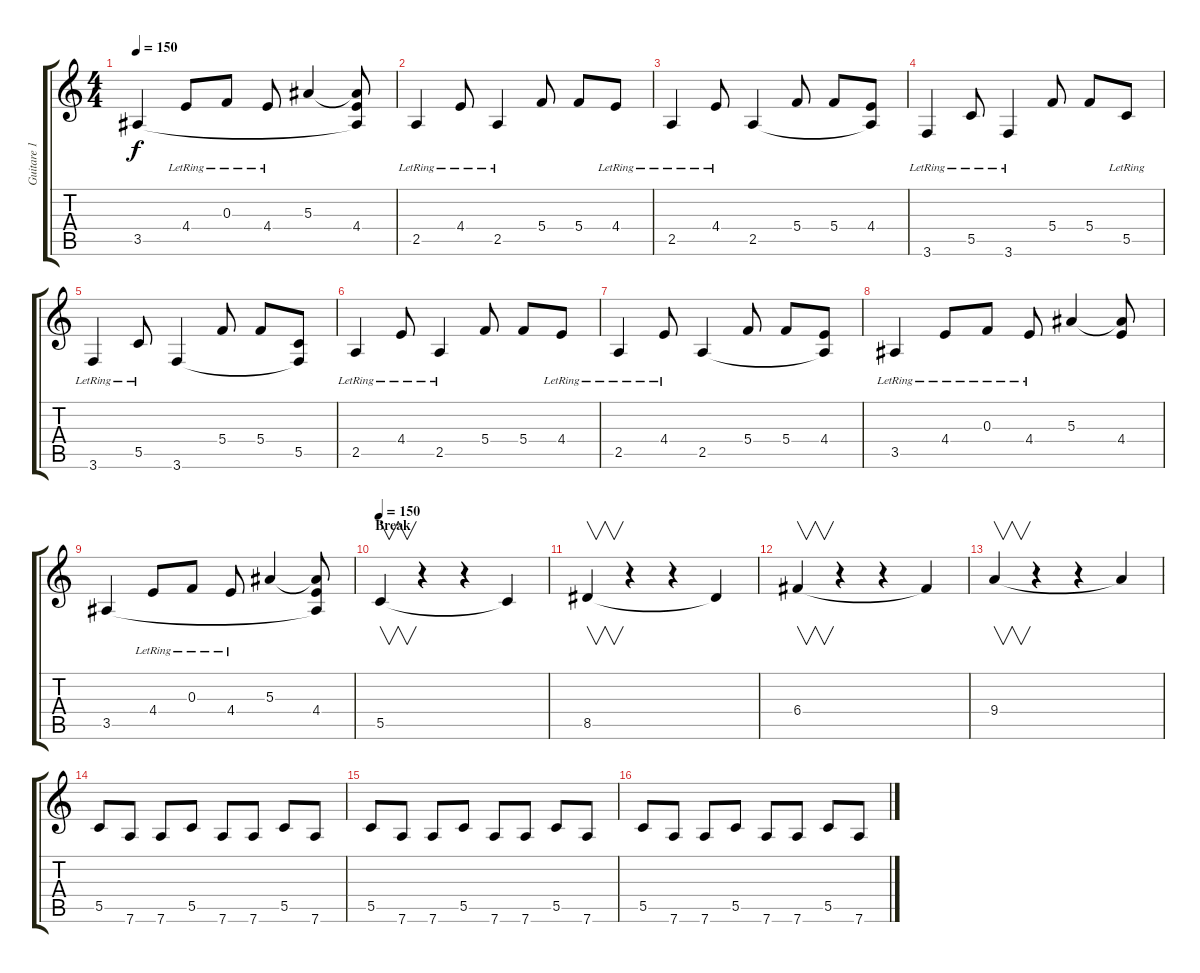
\track ("Guitare 1" "Guitare 1") {instrument distortionguitar}
\staff {score tabs}
\tuning (D4 A3 F3 C3 G2 D2) {hide}
\ts (4 4)
\tempo 150
\clef g2
\ks c
3.5.4{dy f} 4.4{lr}.8 0.3{lr}.8 4.4{lr}.8 5.3.4 (5.3{t} 4.4 3.5{t}).8 |
2.5{lr}.4 4.4{lr}.8 2.5{lr}.4 5.4.8 5.4.8 4.4{lr}.8 |
2.5{lr}.4 4.4{lr}.8 2.5.4 5.4.8 5.4.8 (4.4 2.5{t}).8 |
3.6{lr}.4 5.5{lr}.8 3.6{lr}.4 5.4.8 5.4.8 5.5{lr}.8 |
3.6{lr}.4 5.5{lr}.8 3.6.4 5.4.8 5.4.8 (5.5 3.6{t}).8 |
2.5{lr}.4 4.4{lr}.8 2.5{lr}.4 5.4.8 5.4.8 4.4{lr}.8 |
2.5{lr}.4 4.4{lr}.8 2.5.4 5.4.8 5.4.8 (4.4 2.5{t}).8 |
3.5{lr}.4 4.4{lr}.8 0.3{lr}.8 4.4{lr}.8 5.3.4 (5.3{t} 4.4).8 |
3.5.4 4.4{lr}.8 0.3{lr}.8 4.4{lr}.8 5.3.4 (5.3{t} 4.4 3.5{t}).8 |
\section ("" "Break")
\tempo 150
5.5.4{v} r.4 r.4 5.5{t}.4 |
8.5.4{v} r.4 r.4 8.5{t}.4 |
6.4.4{v} r.4 r.4 6.4{t}.4 |
9.4.4{v} r.4 r.4 9.4{t}.4 |
5.5.8 7.6.8 7.6.8 5.5.8 7.6.8 7.6.8 5.5.8 7.6.8 |
5.5.8 7.6.8 7.6.8 5.5.8 7.6.8 7.6.8 5.5.8 7.6.8 |
5.5.8 7.6.8 7.6.8 5.5.8 7.6.8 7.6.8 5.5.8 7.6.8
